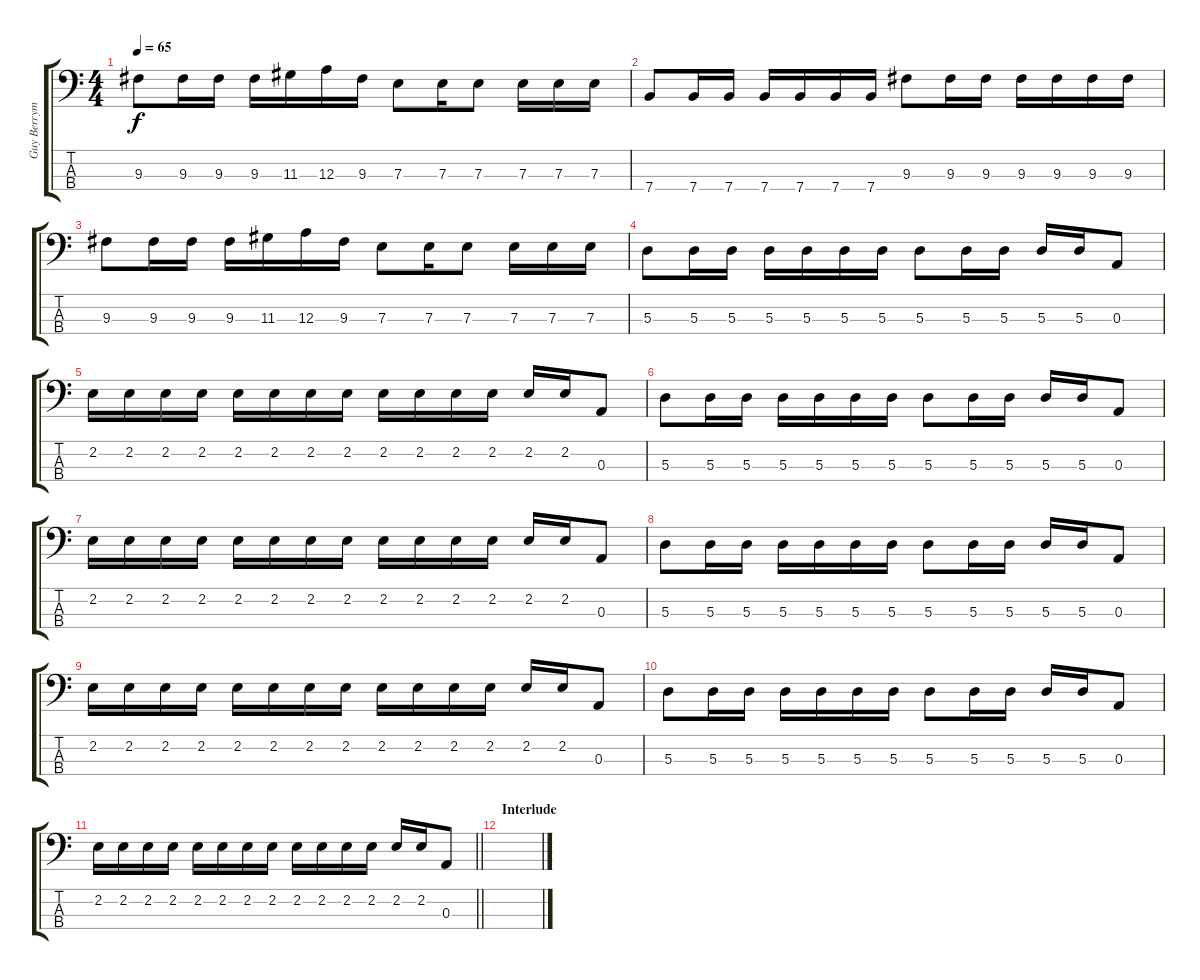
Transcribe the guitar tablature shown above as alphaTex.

\track ("Guy Berryman-Bass Guitar" "Guy Berrym") {instrument electricbassfinger}
\staff {score tabs}
\tuning (G2 D2 A1 E1) {hide}
\ts (4 4)
\tempo 65
\clef f4
\ks c
9.3.8{dy f} 9.3.16 9.3.16 9.3.16 11.3.16 12.3.16 9.3.16 7.3.8 7.3.16 7.3.8 7.3.16 7.3.16 7.3.16 |
7.4.8 7.4.16 7.4.16 7.4.16 7.4.16 7.4.16 7.4.16 9.3.8 9.3.16 9.3.16 9.3.16 9.3.16 9.3.16 9.3.16 |
9.3.8 9.3.16 9.3.16 9.3.16 11.3.16 12.3.16 9.3.16 7.3.8 7.3.16 7.3.8 7.3.16 7.3.16 7.3.16 |
5.3.8 5.3.16 5.3.16 5.3.16 5.3.16 5.3.16 5.3.16 5.3.8 5.3.16 5.3.16 5.3.16 5.3.16 0.3.8 |
2.2.16 2.2.16 2.2.16 2.2.16 2.2.16 2.2.16 2.2.16 2.2.16 2.2.16 2.2.16 2.2.16 2.2.16 2.2.16 2.2.16 0.3.8 |
5.3.8 5.3.16 5.3.16 5.3.16 5.3.16 5.3.16 5.3.16 5.3.8 5.3.16 5.3.16 5.3.16 5.3.16 0.3.8 |
2.2.16 2.2.16 2.2.16 2.2.16 2.2.16 2.2.16 2.2.16 2.2.16 2.2.16 2.2.16 2.2.16 2.2.16 2.2.16 2.2.16 0.3.8 |
5.3.8 5.3.16 5.3.16 5.3.16 5.3.16 5.3.16 5.3.16 5.3.8 5.3.16 5.3.16 5.3.16 5.3.16 0.3.8 |
2.2.16 2.2.16 2.2.16 2.2.16 2.2.16 2.2.16 2.2.16 2.2.16 2.2.16 2.2.16 2.2.16 2.2.16 2.2.16 2.2.16 0.3.8 |
5.3.8 5.3.16 5.3.16 5.3.16 5.3.16 5.3.16 5.3.16 5.3.8 5.3.16 5.3.16 5.3.16 5.3.16 0.3.8 |
\barLineRight lightlight
2.2.16 2.2.16 2.2.16 2.2.16 2.2.16 2.2.16 2.2.16 2.2.16 2.2.16 2.2.16 2.2.16 2.2.16 2.2.16 2.2.16 0.3.8 |
\section ("" "Interlude")
